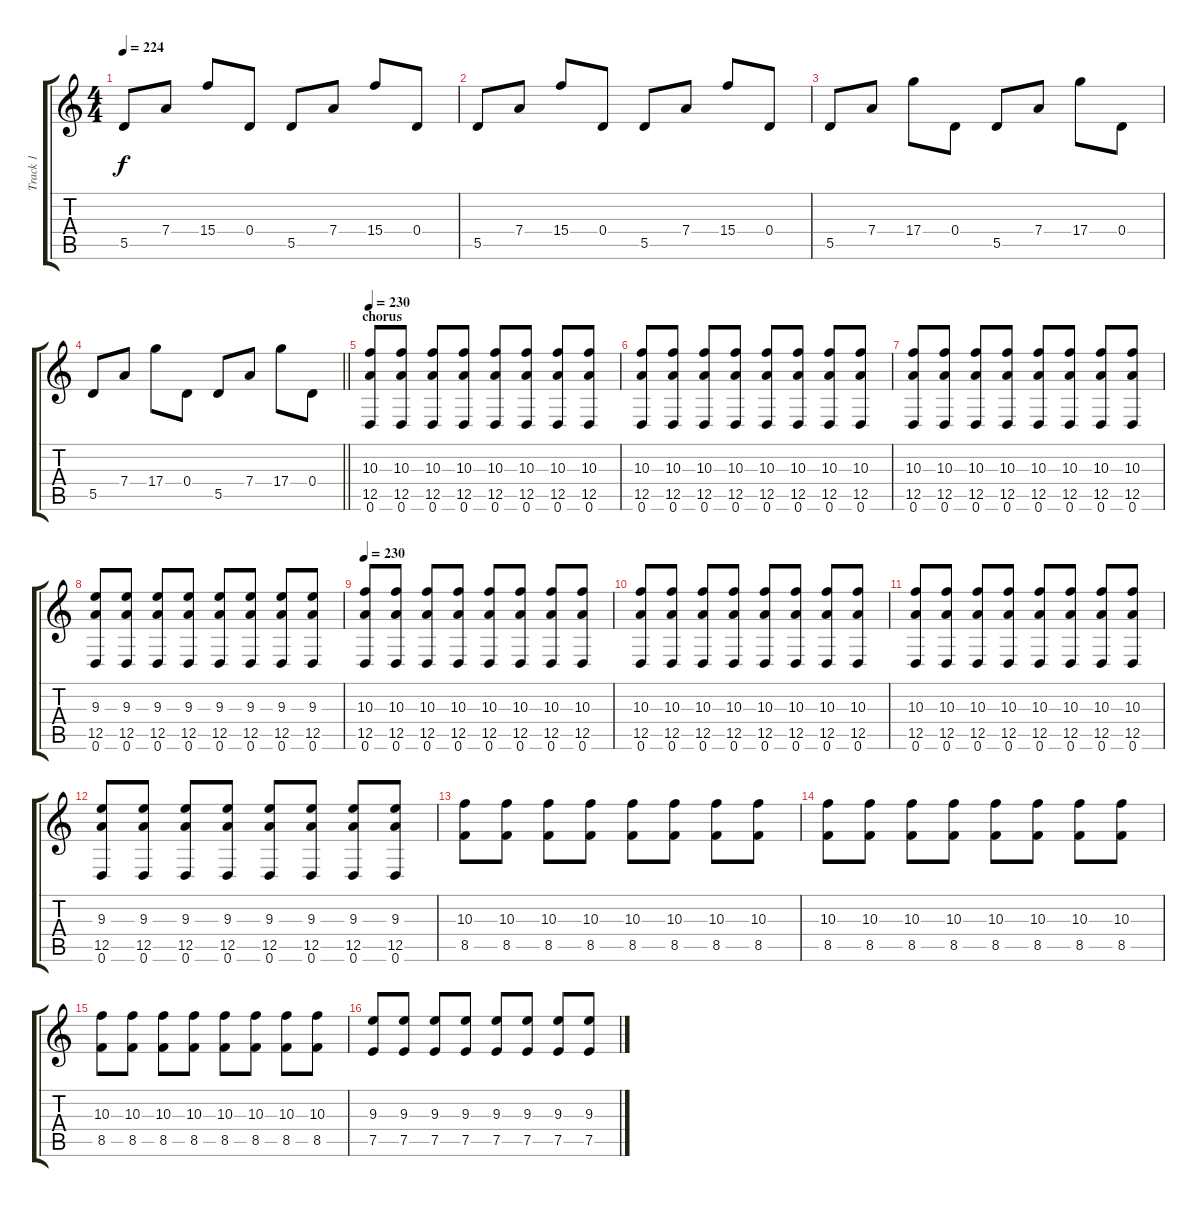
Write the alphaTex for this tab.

\track ("Track 1" "Track 1") {instrument distortionguitar}
\staff {score tabs}
\tuning (E4 B3 G3 D3 A2 D2) {hide}
\ts (4 4)
\tempo 224
\clef g2
\ks c
5.5.8{dy f} 7.4.8 15.4.8 0.4.8 5.5.8 7.4.8 15.4.8 0.4.8 |
5.5.8 7.4.8 15.4.8 0.4.8 5.5.8 7.4.8 15.4.8 0.4.8 |
5.5.8 7.4.8 17.4.8 0.4.8 5.5.8 7.4.8 17.4.8 0.4.8 |
\barLineRight lightlight
5.5.8 7.4.8 17.4.8 0.4.8 5.5.8 7.4.8 17.4.8 0.4.8 |
\section ("" "chorus")
\tempo 230
(10.3 12.5 0.6).8 (10.3 12.5 0.6).8 (10.3 12.5 0.6).8 (10.3 12.5 0.6).8 (10.3 12.5 0.6).8 (10.3 12.5 0.6).8 (10.3 12.5 0.6).8 (10.3 12.5 0.6).8 |
(10.3 12.5 0.6).8 (10.3 12.5 0.6).8 (10.3 12.5 0.6).8 (10.3 12.5 0.6).8 (10.3 12.5 0.6).8 (10.3 12.5 0.6).8 (10.3 12.5 0.6).8 (10.3 12.5 0.6).8 |
(10.3 12.5 0.6).8 (10.3 12.5 0.6).8 (10.3 12.5 0.6).8 (10.3 12.5 0.6).8 (10.3 12.5 0.6).8 (10.3 12.5 0.6).8 (10.3 12.5 0.6).8 (10.3 12.5 0.6).8 |
(9.3 12.5 0.6).8 (9.3 12.5 0.6).8 (9.3 12.5 0.6).8 (9.3 12.5 0.6).8 (9.3 12.5 0.6).8 (9.3 12.5 0.6).8 (9.3 12.5 0.6).8 (9.3 12.5 0.6).8 |
\tempo 230
(10.3 12.5 0.6).8 (10.3 12.5 0.6).8 (10.3 12.5 0.6).8 (10.3 12.5 0.6).8 (10.3 12.5 0.6).8 (10.3 12.5 0.6).8 (10.3 12.5 0.6).8 (10.3 12.5 0.6).8 |
(10.3 12.5 0.6).8 (10.3 12.5 0.6).8 (10.3 12.5 0.6).8 (10.3 12.5 0.6).8 (10.3 12.5 0.6).8 (10.3 12.5 0.6).8 (10.3 12.5 0.6).8 (10.3 12.5 0.6).8 |
(10.3 12.5 0.6).8 (10.3 12.5 0.6).8 (10.3 12.5 0.6).8 (10.3 12.5 0.6).8 (10.3 12.5 0.6).8 (10.3 12.5 0.6).8 (10.3 12.5 0.6).8 (10.3 12.5 0.6).8 |
(9.3 12.5 0.6).8 (9.3 12.5 0.6).8 (9.3 12.5 0.6).8 (9.3 12.5 0.6).8 (9.3 12.5 0.6).8 (9.3 12.5 0.6).8 (9.3 12.5 0.6).8 (9.3 12.5 0.6).8 |
(10.3 8.5).8 (10.3 8.5).8 (10.3 8.5).8 (10.3 8.5).8 (10.3 8.5).8 (10.3 8.5).8 (10.3 8.5).8 (10.3 8.5).8 |
(10.3 8.5).8 (10.3 8.5).8 (10.3 8.5).8 (10.3 8.5).8 (10.3 8.5).8 (10.3 8.5).8 (10.3 8.5).8 (10.3 8.5).8 |
(10.3 8.5).8 (10.3 8.5).8 (10.3 8.5).8 (10.3 8.5).8 (10.3 8.5).8 (10.3 8.5).8 (10.3 8.5).8 (10.3 8.5).8 |
(9.3 7.5).8 (9.3 7.5).8 (9.3 7.5).8 (9.3 7.5).8 (9.3 7.5).8 (9.3 7.5).8 (9.3 7.5).8 (9.3 7.5).8
